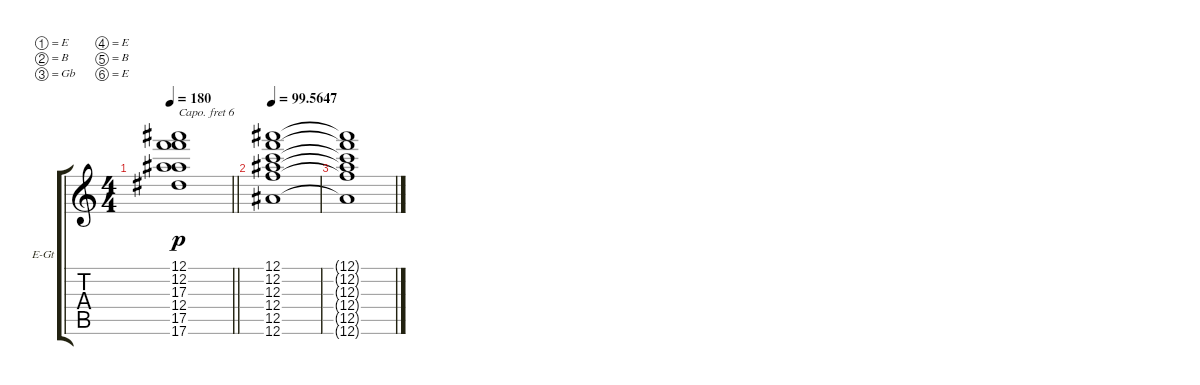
\defaultSystemsLayout 4
\bracketExtendMode groupsimilarinstruments
\firstSystemTrackNameOrientation horizontal
\otherSystemsTrackNameOrientation horizontal
\track ("Strings" "E-Gt") {instrument electricguitarclean}
\staff {score tabs}
\capo 6
\tuning (E4 B3 Gb3 E3 B2 E2)
\ts (4 4)
\tempo 180
\clef g2
\scale
0.333333
\barLineRight lightlight
\ks c
(17.6{t} 17.5{t} 12.4{t} 17.3{t} 12.2{t} 12.1{t}).1{dy p} |
\tempo
99.5647
\scale
0.333333 (12.6 12.5 12.4 12.3 12.2 12.1).1 |
(12.6{t} 12.5{t} 12.4{t} 12.3{t} 12.2{t} 12.1{t}).1
